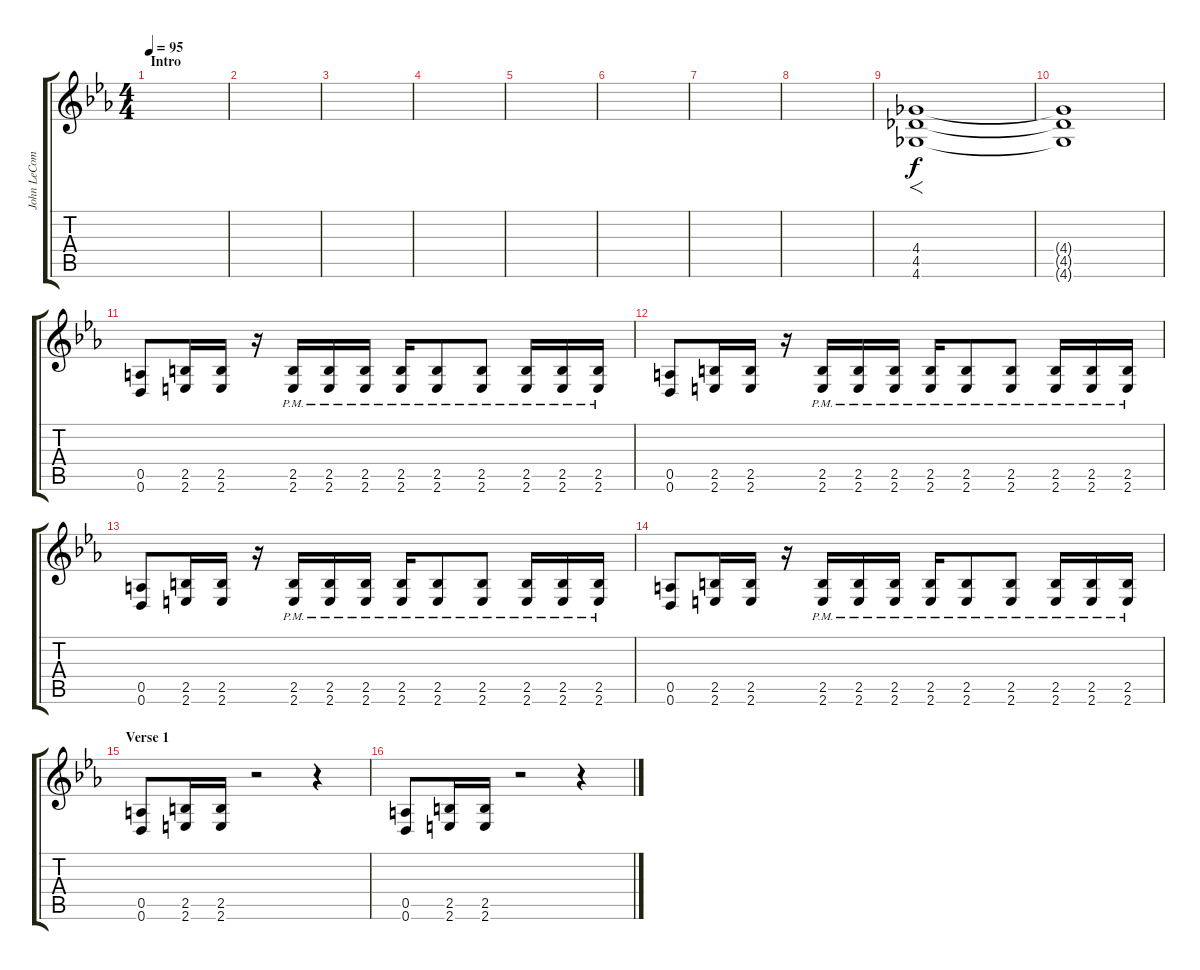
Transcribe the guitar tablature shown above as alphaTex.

\track ("John LeCompt" "John LeCom") {instrument distortionguitar}
\staff {score tabs}
\tuning (E4 B3 G3 D3 A2 D2) {hide}
\ts (4 4)
\section ("" "Intro")
\tempo 95
\clef g2
\ks eb
|
|
|
|
|
|
|
|
(4.4 4.5 4.6).1{f} |
(4.4{t} 4.5{t} 4.6{t}).1 |
(0.5 0.6).8 (2.5 2.6).16 (2.5 2.6).16 r.16 (2.5{pm} 2.6{pm}).16 (2.5{pm} 2.6{pm}).16 (2.5{pm} 2.6{pm}).16 (2.5{pm} 2.6{pm}).16 (2.5{pm} 2.6{pm}).8 (2.5{pm} 2.6{pm}).8 (2.5{pm} 2.6{pm}).16 (2.5{pm} 2.6{pm}).16 (2.5{pm} 2.6{pm}).16 |
(0.5 0.6).8 (2.5 2.6).16 (2.5 2.6).16 r.16 (2.5{pm} 2.6{pm}).16 (2.5{pm} 2.6{pm}).16 (2.5{pm} 2.6{pm}).16 (2.5{pm} 2.6{pm}).16 (2.5{pm} 2.6{pm}).8 (2.5{pm} 2.6{pm}).8 (2.5{pm} 2.6{pm}).16 (2.5{pm} 2.6{pm}).16 (2.5{pm} 2.6{pm}).16 |
(0.5 0.6).8 (2.5 2.6).16 (2.5 2.6).16 r.16 (2.5{pm} 2.6{pm}).16 (2.5{pm} 2.6{pm}).16 (2.5{pm} 2.6{pm}).16 (2.5{pm} 2.6{pm}).16 (2.5{pm} 2.6{pm}).8 (2.5{pm} 2.6{pm}).8 (2.5{pm} 2.6{pm}).16 (2.5{pm} 2.6{pm}).16 (2.5{pm} 2.6{pm}).16 |
(0.5 0.6).8 (2.5 2.6).16 (2.5 2.6).16 r.16 (2.5{pm} 2.6{pm}).16 (2.5{pm} 2.6{pm}).16 (2.5{pm} 2.6{pm}).16 (2.5{pm} 2.6{pm}).16 (2.5{pm} 2.6{pm}).8 (2.5{pm} 2.6{pm}).8 (2.5{pm} 2.6{pm}).16 (2.5{pm} 2.6{pm}).16 (2.5{pm} 2.6{pm}).16 |
\section ("" "Verse 1")
(0.5 0.6).8 (2.5 2.6).16 (2.5 2.6).16 r.2 r.4 |
(0.5 0.6).8 (2.5 2.6).16 (2.5 2.6).16 r.2 r.4
